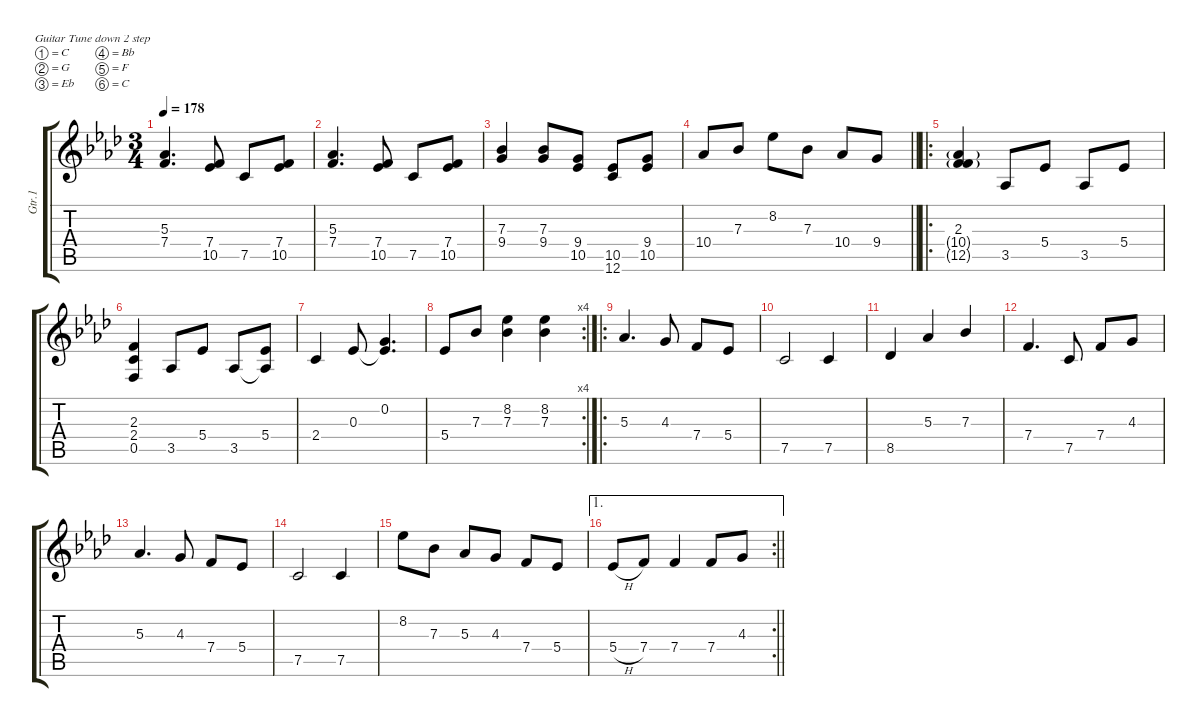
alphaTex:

\defaultSystemsLayout 4
\hideDynamics
\bracketExtendMode groupsimilarinstruments
\otherSystemsTrackNameOrientation horizontal
\track ("Guitar 1" "Gtr.1") {instrument distortionguitar}
\staff {score tabs}
\tuning (C4 G3 Eb3 Bb2 F2 C2)
\ts (3 4)
\tempo 178
\clef g2
\ks fminor
(5.3{acc b} 7.4{acc forcenatural}).4{d dy f beam Up} (7.4{acc forcenatural} 10.5{acc b}).8{dy mf beam Up} 7.5{acc forcenatural}.8{beam Up} (7.4{acc forcenatural} 10.5{acc b}).8{beam Up} |
(5.3{acc b} 7.4{acc forcenatural}).4{d dy f beam Up} (7.4{acc forcenatural} 10.5{acc b}).8{dy mf beam Up} 7.5{acc forcenatural}.8{beam Up} (7.4{acc forcenatural} 10.5{acc b}).8{beam Up} |
(7.3{acc b} 9.4{acc forcenatural}).4{dy f beam Up} (7.3{acc b} 9.4{acc forcenatural}).8{beam Up} (9.4{acc forcenatural} 10.5{acc b}).8{dy mf beam Up} (10.5{acc b} 12.6{acc forcenatural}).8{beam Up} (9.4{acc forcenatural} 10.5{acc b}).8{beam Up} |
\barLineRight lightlight
10.4{acc b}.8{beam Up} 7.3{acc b}.8{beam Up} 8.2{acc b}.8{beam Down} 7.3{acc b}.8{beam Down} 10.4{acc b}.8{beam Up} 9.4{acc forcenatural}.8{beam Up} |
\ro
(2.3{acc forcenatural} 10.4{g acc b} 12.5{g acc forcenatural}).4{beam Up} 3.5{acc b}.8{beam Up} 5.4{acc b}.8{dy f beam Up} 3.5{acc b}.8{beam Up} 5.4{acc b}.8{beam Up} |
(2.3{acc forcenatural} 2.4{acc forcenatural} 0.5{acc forcenatural}).4{dy mf beam Up} 3.5{acc b}.8{beam Up} 5.4{acc b}.8{beam Up} 3.5{acc b}.8{beam Up} (5.4{acc b} 3.5{t acc b}).8{beam Up} |
2.4{acc forcenatural}.4{beam Up} 0.3{acc b}.8{beam Up} (0.2{acc forcenatural} 0.3{t acc b}).4{d beam Up} |
\rc 4
5.4{acc b}.8{beam Up} 7.3{acc b}.8{beam Up} (8.2{acc b} 7.3{acc b}).4{beam Down} (8.2{acc b} 7.3{acc b}).4{beam Down} |
\ro
5.3{acc b}.4{d beam Up} 4.3{acc forcenatural}.8{beam Up} 7.4{acc forcenatural}.8{beam Up} 5.4{acc b}.8{beam Up} |
7.5{acc forcenatural}.2{beam Up} 7.5{acc forcenatural}.4{beam Up} |
8.5{acc b}.4{beam Up} 5.3{acc b}.4{beam Up} 7.3{acc b}.4{beam Up} |
7.4{acc forcenatural}.4{d dy f beam Up} 7.5{acc forcenatural}.8{beam Up} 7.4{acc forcenatural}.8{dy mf beam Up} 4.3{acc forcenatural}.8{beam Up} |
5.3{acc b}.4{d beam Up} 4.3{acc forcenatural}.8{beam Up} 7.4{acc forcenatural}.8{beam Up} 5.4{acc b}.8{beam Up} |
7.5{acc forcenatural}.2{beam Up} 7.5{acc forcenatural}.4{beam Up} |
8.2{acc b}.8{beam Down} 7.3{acc b}.8{beam Down} 5.3{acc b}.8{beam Up} 4.3{acc forcenatural}.8{beam Up} 7.4{acc forcenatural}.8{beam Up} 5.4{acc b}.8{beam Up} |
\ae 1
\rc 2
\barLineRight lightlight
5.4{h acc b}.8{beam Up} 7.4{acc forcenatural}.8{dy f beam Up} 7.4{acc forcenatural}.4{dy mf beam Up} 7.4{acc forcenatural}.8{beam Up} 4.3{acc forcenatural}.8{beam Up}
